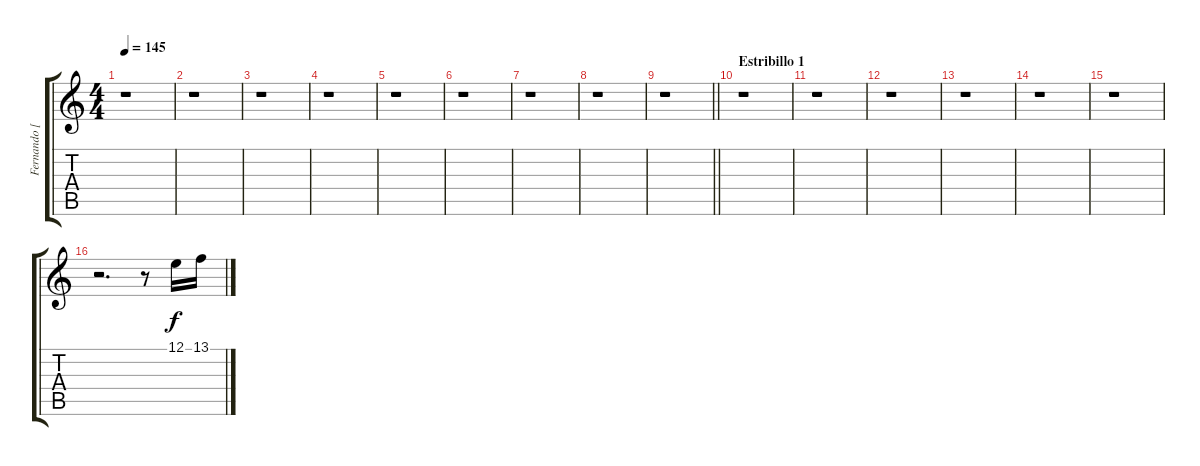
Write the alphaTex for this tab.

\track ("Fernando [Flauta]" "Fernando [") {instrument flute}
\staff {score tabs}
\tuning (E4 B3 G3 D3 A2 E2) {hide}
\ts (4 4)
\tempo 145
\clef g2
\ks c
r.1{dy f} |
r.1 |
r.1 |
r.1 |
r.1 |
r.1 |
r.1 |
r.1 |
\barLineRight lightlight
r.1 |
\section ("" "Estribillo 1")
r.1 |
r.1 |
r.1 |
r.1 |
r.1 |
r.1 |
r.2{d} r.8 12.1.16 13.1.16
